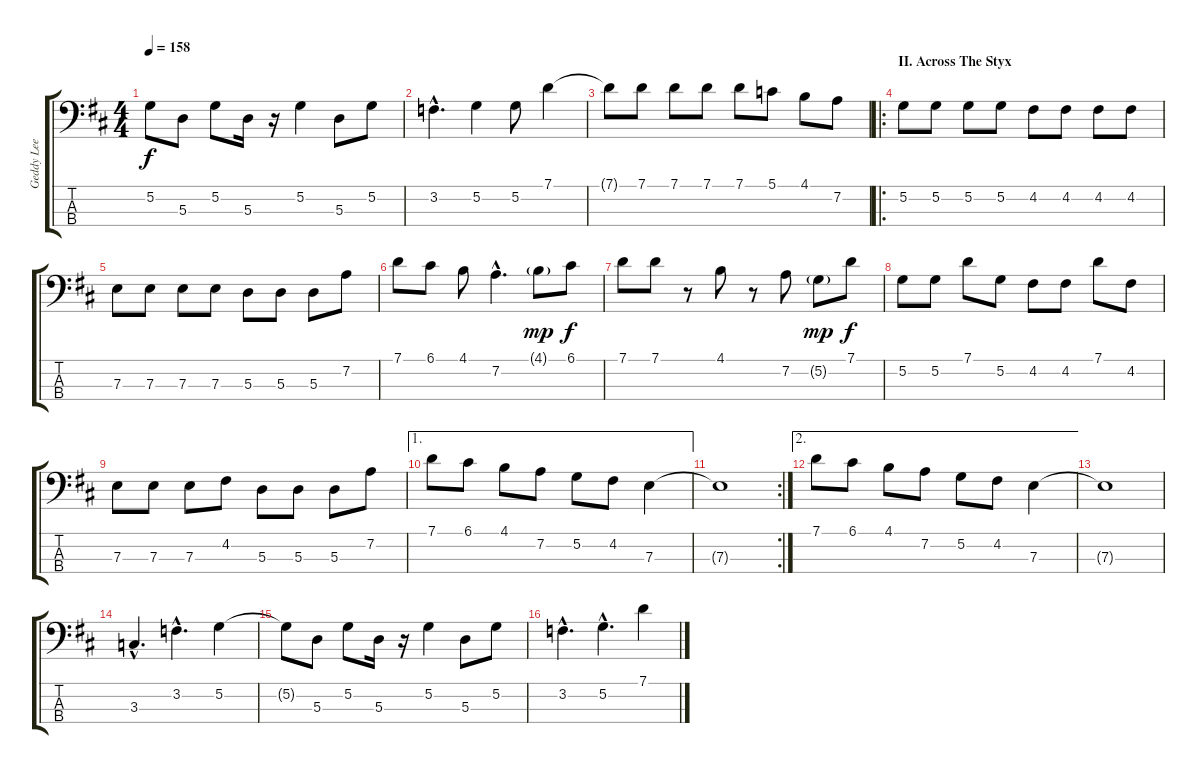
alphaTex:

\track ("Geddy Lee (bass)" "Geddy Lee ") {instrument electricbassfinger}
\staff {score tabs}
\tuning (G2 D2 A1 E1) {hide}
\ts (4 4)
\tempo 158
\clef f4
\ks d
5.2{t}.8{dy f} 5.3.8 5.2.8 5.3.16 r.16 5.2.4 5.3.8 5.2.8 |
3.2{hac}.4{d} 5.2.4 5.2.8 7.1.4 |
7.1{t}.8 7.1.8 7.1.8 7.1.8 7.1.8 5.1.8 4.1.8 7.2.8 |
\ro
\section ("" "II. Across The Styx")
5.2.8 5.2.8 5.2.8 5.2.8 4.2.8 4.2.8 4.2.8 4.2.8 |
7.3.8 7.3.8 7.3.8 7.3.8 5.3.8 5.3.8 5.3.8 7.2.8 |
7.1.8 6.1.8 4.1.8 7.2{hac}.4{d} 4.1{g}.8{dy mp} 6.1.8{dy f} |
7.1.8 7.1.8 r.8 4.1.8 r.8 7.2.8 5.2{g}.8{dy mp} 7.1.8{dy f} |
5.2.8 5.2.8 7.1.8 5.2.8 4.2.8 4.2.8 7.1.8 4.2.8 |
7.3.8 7.3.8 7.3.8 4.2.8 5.3.8 5.3.8 5.3.8 7.2.8 |
\ae 1
7.1.8 6.1.8 4.1.8 7.2.8 5.2.8 4.2.8 7.3.4 |
\rc 2
7.3{t}.1 |
\ae 2
7.1.8 6.1.8 4.1.8 7.2.8 5.2.8 4.2.8 7.3.4 |
7.3{t}.1 |
3.3{hac}.4{d} 3.2{hac}.4{d} 5.2.4 |
5.2{t}.8 5.3.8 5.2.8 5.3.16 r.16 5.2.4 5.3.8 5.2.8 |
3.2{hac}.4{d} 5.2{hac}.4{d} 7.1.4
